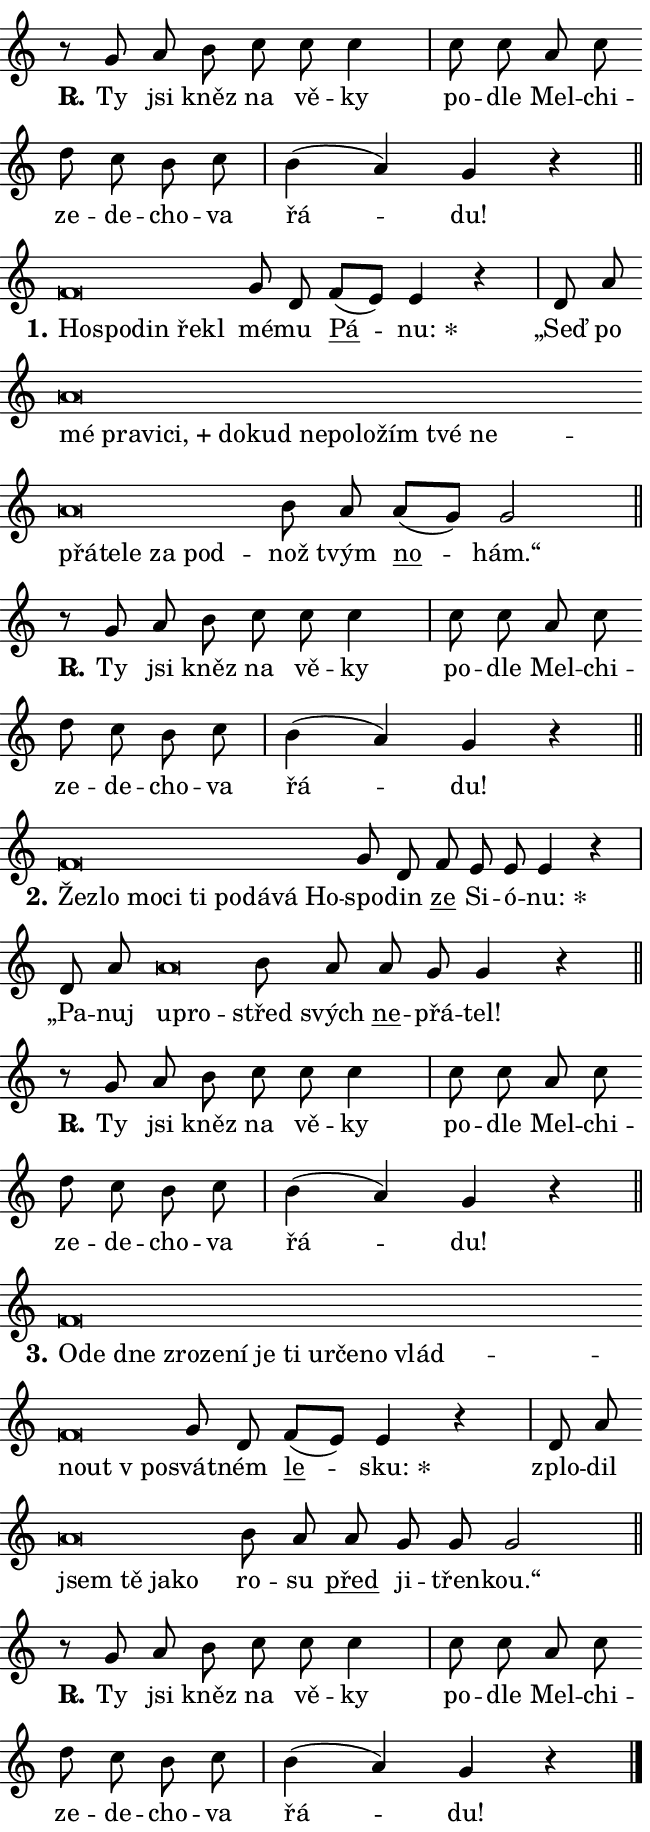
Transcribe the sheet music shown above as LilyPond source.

\version "2.24.0"
\header { tagline = "" }
\paper {
  indent = 0\cm
  top-margin = 0\cm
  right-margin = 0.13\cm % to fit lyric hyphens
  bottom-margin = 0\cm
  left-margin = 0\cm
  paper-width = 11\cm
  page-breaking = #ly:one-page-breaking
  system-system-spacing.basic-distance = #11
  score-system-spacing.basic-distance = #11
  ragged-last = ##f
}


%% Author: Thomas Morley
%% https://lists.gnu.org/archive/html/lilypond-user/2020-05/msg00002.html
#(define (line-position grob)
"Returns position of @var[grob} in current system:
   @code{'start}, if at first time-step
   @code{'end}, if at last time-step
   @code{'middle} otherwise
"
  (let* ((col (ly:item-get-column grob))
         (ln (ly:grob-object col 'left-neighbor))
         (rn (ly:grob-object col 'right-neighbor))
         (col-to-check-left (if (ly:grob? ln) ln col))
         (col-to-check-right (if (ly:grob? rn) rn col))
         (break-dir-left
           (and
             (ly:grob-property col-to-check-left 'non-musical #f)
             (ly:item-break-dir col-to-check-left)))
         (break-dir-right
           (and
             (ly:grob-property col-to-check-right 'non-musical #f)
             (ly:item-break-dir col-to-check-right))))
        (cond ((eqv? 1 break-dir-left) 'start)
              ((eqv? -1 break-dir-right) 'end)
              (else 'middle))))

#(define (tranparent-at-line-position vctor)
  (lambda (grob)
  "Relying on @code{line-position} select the relevant enry from @var{vctor}.
Used to determine transparency,"
    (case (line-position grob)
      ((end) (not (vector-ref vctor 0)))
      ((middle) (not (vector-ref vctor 1)))
      ((start) (not (vector-ref vctor 2))))))

noteHeadBreakVisibility =
#(define-music-function (break-visibility)(vector?)
"Makes @code{NoteHead}s transparent relying on @var{break-visibility}"
#{
  \override NoteHead.transparent =
    #(tranparent-at-line-position break-visibility)
#})

#(define delete-ledgers-for-transparent-note-heads
  (lambda (grob)
    "Reads whether a @code{NoteHead} is transparent.
If so this @code{NoteHead} is removed from @code{'note-heads} from
@var{grob}, which is supposed to be @code{LedgerLineSpanner}.
As a result ledgers are not printed for this @code{NoteHead}"
    (let* ((nhds-array (ly:grob-object grob 'note-heads))
           (nhds-list
             (if (ly:grob-array? nhds-array)
                 (ly:grob-array->list nhds-array)
                 '()))
           ;; Relies on the transparent-property being done before
           ;; Staff.LedgerLineSpanner.after-line-breaking is executed.
           ;; This is fragile ...
           (to-keep
             (remove
               (lambda (nhd)
                 (ly:grob-property nhd 'transparent #f))
               nhds-list)))
      ;; TODO find a better method to iterate over grob-arrays, similiar
      ;; to filter/remove etc for lists
      ;; For now rebuilt from scratch
      (set! (ly:grob-object grob 'note-heads)  '())
      (for-each
        (lambda (nhd)
          (ly:pointer-group-interface::add-grob grob 'note-heads nhd))
        to-keep))))

squashNotes = {
  \override NoteHead.X-extent = #'(-0.2 . 0.2)
  \override NoteHead.Y-extent = #'(-0.75 . 0)
  \override NoteHead.stencil =
    #(lambda (grob)
       (let ((pos (ly:grob-property grob 'staff-position)))
         (begin
           (if (< pos -7) (display "ERROR: Lower brevis then expected\n") (display ""))
           (if (<= pos -6) ly:text-interface::print ly:note-head::print))))
}
unSquashNotes = {
  \revert NoteHead.X-extent
  \revert NoteHead.Y-extent
  \revert NoteHead.stencil
}

hideNotes = \noteHeadBreakVisibility #begin-of-line-visible
unHideNotes = \noteHeadBreakVisibility #all-visible

% work-around for resetting accidentals
% https://lilypond.org/doc/v2.23/Documentation/notation/displaying-rhythms#unmetered-music
cadenzaMeasure = {
  \cadenzaOff
  \partial 1024 s1024
  \cadenzaOn
}

#(define-markup-command (accent layout props text) (markup?)
  "Underline accented syllable"
  (interpret-markup layout props
    #{\markup \override #'(offset . 4.3) \underline { #text }#}))

responsum = \markup \concat {
  "R" \hspace #-1.05 \path #0.1 #'((moveto 0 0.07) (lineto 0.9 0.8)) \hspace #0.05 "."
}

spaceSize = #0.6828661417322834 % exact space size for TeX Gyre Schola

\layout {
  \context {
    \Staff
    \remove "Time_signature_engraver"
    \override LedgerLineSpanner.after-line-breaking = #delete-ledgers-for-transparent-note-heads
  }
  \context {
    \Lyrics {
      \override LyricSpace.minimum-distance = \spaceSize
      \override LyricText.font-name = #"TeX Gyre Schola"
      \override LyricText.font-size = 1
      \override StanzaNumber.font-name = #"TeX Gyre Schola Bold"
      \override StanzaNumber.font-size = 1
    }
  }
  \context {
    \Score 
    \override NoteHead.text =
      #(lambda (grob) 
        (let ((pos (ly:grob-property grob 'staff-position)))
          #{\markup {
            \combine
              \halign #-0.55 \raise #(if (= pos -6) 0 0.5) \override #'(thickness . 2) \draw-line #'(3.2 . 0)
              \musicglyph "noteheads.sM1"
          }#}))
  }
}

% magnetic-lyrics.ily
%
%   written by
%     Jean Abou Samra <jean@abou-samra.fr>
%     Werner Lemberg <wl@gnu.org>
%
%   adapted by
%     Jiri Hon <jiri.hon@gmail.com>
%
% Version 2022-Apr-15

% https://www.mail-archive.com/lilypond-user@gnu.org/msg149350.html

#(define (Left_hyphen_pointer_engraver context)
   "Collect syllable-hyphen-syllable occurrences in lyrics and store
them in properties.  This engraver only looks to the left.  For
example, if the lyrics input is @code{foo -- bar}, it does the
following.

@itemize @bullet
@item
Set the @code{text} property of the @code{LyricHyphen} grob between
@q{foo} and @q{bar} to @code{foo}.

@item
Set the @code{left-hyphen} property of the @code{LyricText} grob with
text @q{foo} to the @code{LyricHyphen} grob between @q{foo} and
@q{bar}.
@end itemize

Use this auxiliary engraver in combination with the
@code{lyric-@/text::@/apply-@/magnetic-@/offset!} hook."
   (let ((hyphen #f)
         (text #f))
     (make-engraver
      (acknowledgers
       ((lyric-syllable-interface engraver grob source-engraver)
        (set! text grob)))
      (end-acknowledgers
       ((lyric-hyphen-interface engraver grob source-engraver)
        ;(when (not (grob::has-interface grob 'lyric-space-interface))
          (set! hyphen grob)));)
      ((stop-translation-timestep engraver)
       (when (and text hyphen)
         (ly:grob-set-object! text 'left-hyphen hyphen))
       (set! text #f)
       (set! hyphen #f)))))

#(define (lyric-text::apply-magnetic-offset! grob)
   "If the space between two syllables is less than the value in
property @code{LyricText@/.details@/.squash-threshold}, move the right
syllable to the left so that it gets concatenated with the left
syllable.

Use this function as a hook for
@code{LyricText@/.after-@/line-@/breaking} if the
@code{Left_@/hyphen_@/pointer_@/engraver} is active."
   (let ((hyphen (ly:grob-object grob 'left-hyphen #f)))
     (when hyphen
       (let ((left-text (ly:spanner-bound hyphen LEFT)))
         (when (grob::has-interface left-text 'lyric-syllable-interface)
           (let* ((common (ly:grob-common-refpoint grob left-text X))
                  (this-x-ext (ly:grob-extent grob common X))
                  (left-x-ext
                   (begin
                     ;; Trigger magnetism for left-text.
                     (ly:grob-property left-text 'after-line-breaking)
                     (ly:grob-extent left-text common X)))
                  ;; `delta` is the gap width between two syllables.
                  (delta (- (interval-start this-x-ext)
                            (interval-end left-x-ext)))
                  (details (ly:grob-property grob 'details))
                  (threshold (assoc-get 'squash-threshold details 0.2)))
             (when (< delta threshold)
               (let* (;; We have to manipulate the input text so that
                      ;; ligatures crossing syllable boundaries are not
                      ;; disabled.  For languages based on the Latin
                      ;; script this is essentially a beautification.
                      ;; However, for non-Western scripts it can be a
                      ;; necessity.
                      (lt (ly:grob-property left-text 'text))
                      (rt (ly:grob-property grob 'text))
                      (is-space (grob::has-interface hyphen 'lyric-space-interface))
                      (space (if is-space " " ""))
                      (extra-delta (if is-space spaceSize 0))
                      ;; Append new syllable.
                      (ltrt-space (if (and (string? lt) (string? rt))
                                (string-append lt space rt)
                                (make-concat-markup (list lt space rt))))
                      ;; Right-align `ltrt` to the right side.
                      (ltrt-space-markup (grob-interpret-markup
                               grob
                               (make-translate-markup
                                (cons (interval-length this-x-ext) 0)
                                (make-right-align-markup ltrt-space)))))
                 (begin
                   ;; Don't print `left-text`.
                   (ly:grob-set-property! left-text 'stencil #f)
                   ;; Set text and stencil (which holds all collected
                   ;; syllables so far) and shift it to the left.
                   (ly:grob-set-property! grob 'text ltrt-space)
                   (ly:grob-set-property! grob 'stencil ltrt-space-markup)
                   (ly:grob-translate-axis! grob (- (- delta extra-delta)) X))))))))))


#(define (lyric-hyphen::displace-bounds-first grob)
   ;; Make very sure this callback isn't triggered too early.
   (let ((left (ly:spanner-bound grob LEFT))
         (right (ly:spanner-bound grob RIGHT)))
     (ly:grob-property left 'after-line-breaking)
     (ly:grob-property right 'after-line-breaking)
     (ly:lyric-hyphen::print grob)))

squashThreshold = #0.4

\layout {
  \context {
    \Lyrics
    \consists #Left_hyphen_pointer_engraver
    \override LyricText.after-line-breaking =
      #lyric-text::apply-magnetic-offset!
    \override LyricHyphen.stencil = #lyric-hyphen::displace-bounds-first
    \override LyricText.details.squash-threshold = \squashThreshold
    \override LyricHyphen.minimum-distance = 0
    \override LyricHyphen.minimum-length = \squashThreshold
  }
}

squashText = \override LyricText.details.squash-threshold = 9999
unSquashText = \override LyricText.details.squash-threshold = \squashThreshold

leftText = \override LyricText.self-alignment-X = #LEFT
unLeftText = \revert LyricText.self-alignment-X

starOffset = #(lambda (grob) 
                (let ((x_offset (ly:self-alignment-interface::aligned-on-x-parent grob)))
                  (if (= x_offset 0) 0 (+ x_offset 1.2))))

star = #(define-music-function (syllable)(string?)
"Append star separator at the end of a syllable"
#{
  \once \override LyricText.X-offset = #starOffset
  \lyricmode { \markup {
    #syllable
    \override #'((font-name . "TeX Gyre Schola Bold")) \hspace #0.2 \lower #0.65 \larger "*"
  } }
#})

starAccent = #(define-music-function (syllable)(string?)
"Append star separator at the end of a syllable and make accent"
#{
  \once \override LyricText.X-offset = #starOffset
  \lyricmode { \markup {
    \accent #syllable
    \override #'((font-name . "TeX Gyre Schola Bold")) \hspace #0.2 \lower #0.65 \larger "*"
  } }
#})

breath = #(define-music-function (syllable)(string?)
"Append breathing indicator at the end of a syllable"
#{
  \lyricmode { \markup { #syllable "+" } }
#})

optionalBreath = #(define-music-function (syllable)(string?)
"Append optional breathing indicator at the end of a syllable"
#{
  \lyricmode { \markup { #syllable "(+)" } }
#})


\score {
    <<
        \new Voice = "melody" { \cadenzaOn \key c \major \relative { r8 g' a b c c c4 \cadenzaMeasure \bar "|" c8 c a c \bar "" d c b c \cadenzaMeasure \bar "|" b4( a) g r \cadenzaMeasure \bar "||" \break } }
        \new Lyrics \lyricsto "melody" { \lyricmode { \set stanza = \responsum
Ty jsi kněz na vě -- ky po -- dle Mel -- chi -- ze -- de -- cho -- va řá -- du! } }
    >>
    \layout {}
}

\score {
    <<
        \new Voice = "melody" { \cadenzaOn \key c \major \relative { \squashNotes f'\breve*1/16 \hideNotes \breve*1/16 \bar "" \breve*1/16 \bar "" \breve*1/16 \breve*1/16 \bar "" \unHideNotes \unSquashNotes g8 d \bar "" f[( e)] e4 r \cadenzaMeasure \bar "|" d8 a' \bar "" \squashNotes a\breve*1/16 \hideNotes \breve*1/16 \bar "" \breve*1/16 \bar "" \breve*1/16 \bar "" \breve*1/16 \bar "" \breve*1/16 \bar "" \breve*1/16 \bar "" \breve*1/16 \bar "" \breve*1/16 \bar "" \breve*1/16 \bar "" \breve*1/16 \bar "" \breve*1/16 \bar "" \breve*1/16 \bar "" \breve*1/16 \bar "" \breve*1/16 \bar "" \breve*1/16 \breve*1/16 \bar "" \unHideNotes \unSquashNotes b8 a \bar "" a[( g)] g2 \cadenzaMeasure \bar "||" \break } }
        \new Lyrics \lyricsto "melody" { \lyricmode { \set stanza = "1."
\leftText Ho -- \squashText spo -- din ře -- kl \unLeftText \unSquashText mé -- mu \markup \accent Pá -- \star nu: „Seď po \leftText mé \squashText pra -- vi -- \breath "ci," do -- kud ne -- po -- lo -- žím tvé ne -- přá -- te -- le za pod -- \unLeftText \unSquashText nož tvým \markup \accent no -- hám.“ } }
    >>
    \layout {}
}

\score {
    <<
        \new Voice = "melody" { \cadenzaOn \key c \major \relative { r8 g' a b c c c4 \cadenzaMeasure \bar "|" c8 c a c \bar "" d c b c \cadenzaMeasure \bar "|" b4( a) g r \cadenzaMeasure \bar "||" \break } }
        \new Lyrics \lyricsto "melody" { \lyricmode { \set stanza = \responsum
Ty jsi kněz na vě -- ky po -- dle Mel -- chi -- ze -- de -- cho -- va řá -- du! } }
    >>
    \layout {}
}

\score {
    <<
        \new Voice = "melody" { \cadenzaOn \key c \major \relative { \squashNotes f'\breve*1/16 \hideNotes \breve*1/16 \bar "" \breve*1/16 \bar "" \breve*1/16 \bar "" \breve*1/16 \bar "" \breve*1/16 \bar "" \breve*1/16 \bar "" \breve*1/16 \breve*1/16 \bar "" \unHideNotes \unSquashNotes g8 d \bar "" f e e e4 r \cadenzaMeasure \bar "|" d8 a' \bar "" \squashNotes a\breve*1/16 \hideNotes \breve*1/16 \bar "" \unHideNotes \unSquashNotes b8 a \bar "" a g g4 r \cadenzaMeasure \bar "||" \break } }
        \new Lyrics \lyricsto "melody" { \lyricmode { \set stanza = "2."
\leftText Žez -- \squashText lo mo -- ci ti po -- dá -- vá Ho -- \unLeftText \unSquashText spo -- din \markup \accent ze Si -- ó -- \star nu: „Pa -- nuj \leftText u -- \squashText pro -- \unLeftText \unSquashText střed svých \markup \accent ne -- přá -- tel! } }
    >>
    \layout {}
}

\score {
    <<
        \new Voice = "melody" { \cadenzaOn \key c \major \relative { r8 g' a b c c c4 \cadenzaMeasure \bar "|" c8 c a c \bar "" d c b c \cadenzaMeasure \bar "|" b4( a) g r \cadenzaMeasure \bar "||" \break } }
        \new Lyrics \lyricsto "melody" { \lyricmode { \set stanza = \responsum
Ty jsi kněz na vě -- ky po -- dle Mel -- chi -- ze -- de -- cho -- va řá -- du! } }
    >>
    \layout {}
}

\score {
    <<
        \new Voice = "melody" { \cadenzaOn \key c \major \relative { \squashNotes f'\breve*1/16 \hideNotes \breve*1/16 \bar "" \breve*1/16 \bar "" \breve*1/16 \bar "" \breve*1/16 \bar "" \breve*1/16 \bar "" \breve*1/16 \bar "" \breve*1/16 \bar "" \breve*1/16 \bar "" \breve*1/16 \bar "" \breve*1/16 \bar "" \breve*1/16 \bar "" \breve*1/16 \breve*1/16 \bar "" \unHideNotes \unSquashNotes g8 d \bar "" f[( e)] e4 r \cadenzaMeasure \bar "|" d8 a' \bar "" \squashNotes a\breve*1/16 \hideNotes \breve*1/16 \bar "" \breve*1/16 \breve*1/16 \bar "" \unHideNotes \unSquashNotes b8 a \bar "" a g g g2 \cadenzaMeasure \bar "||" \break } }
        \new Lyrics \lyricsto "melody" { \lyricmode { \set stanza = "3."
\leftText O -- \squashText de dne zro -- ze -- ní je ti ur -- če -- no vlád -- nout "v po" -- \unLeftText \unSquashText svát -- ném \markup \accent le -- \star sku: zplo -- dil \leftText jsem \squashText tě ja -- ko \unLeftText \unSquashText ro -- su \markup \accent před ji -- třen -- kou.“ } }
    >>
    \layout {}
}

\score {
    <<
        \new Voice = "melody" { \cadenzaOn \key c \major \relative { r8 g' a b c c c4 \cadenzaMeasure \bar "|" c8 c a c \bar "" d c b c \cadenzaMeasure \bar "|" b4( a) g r \cadenzaMeasure \bar "||" \break } \bar "|." }
        \new Lyrics \lyricsto "melody" { \lyricmode { \set stanza = \responsum
Ty jsi kněz na vě -- ky po -- dle Mel -- chi -- ze -- de -- cho -- va řá -- du! } }
    >>
    \layout {}
}
